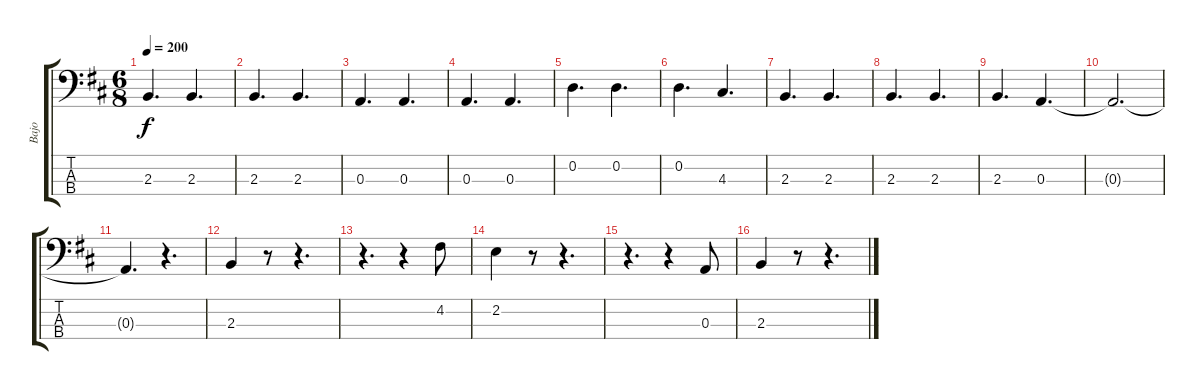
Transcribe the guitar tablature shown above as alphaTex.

\track ("Bajo" "Bajo") {instrument electricbassfinger}
\staff {score tabs}
\tuning (G2 D2 A1 E1) {hide}
\ts (6 8)
\tempo 200
\clef f4
\ks bminor
2.3.4{d dy f} 2.3.4{d} |
2.3.4{d} 2.3.4{d} |
0.3.4{d} 0.3.4{d} |
0.3.4{d} 0.3.4{d} |
0.2.4{d} 0.2.4{d} |
0.2.4{d} 4.3.4{d} |
2.3.4{d} 2.3.4{d} |
2.3.4{d} 2.3.4{d} |
2.3.4{d} 0.3.4{d} |
0.3{t}.2{d} |
0.3{t}.4{d} r.4{d} |
2.3.4 r.8 r.4{d} |
r.4{d} r.4 4.2.8 |
2.2.4 r.8 r.4{d} |
r.4{d} r.4 0.3.8 |
2.3.4 r.8 r.4{d}
